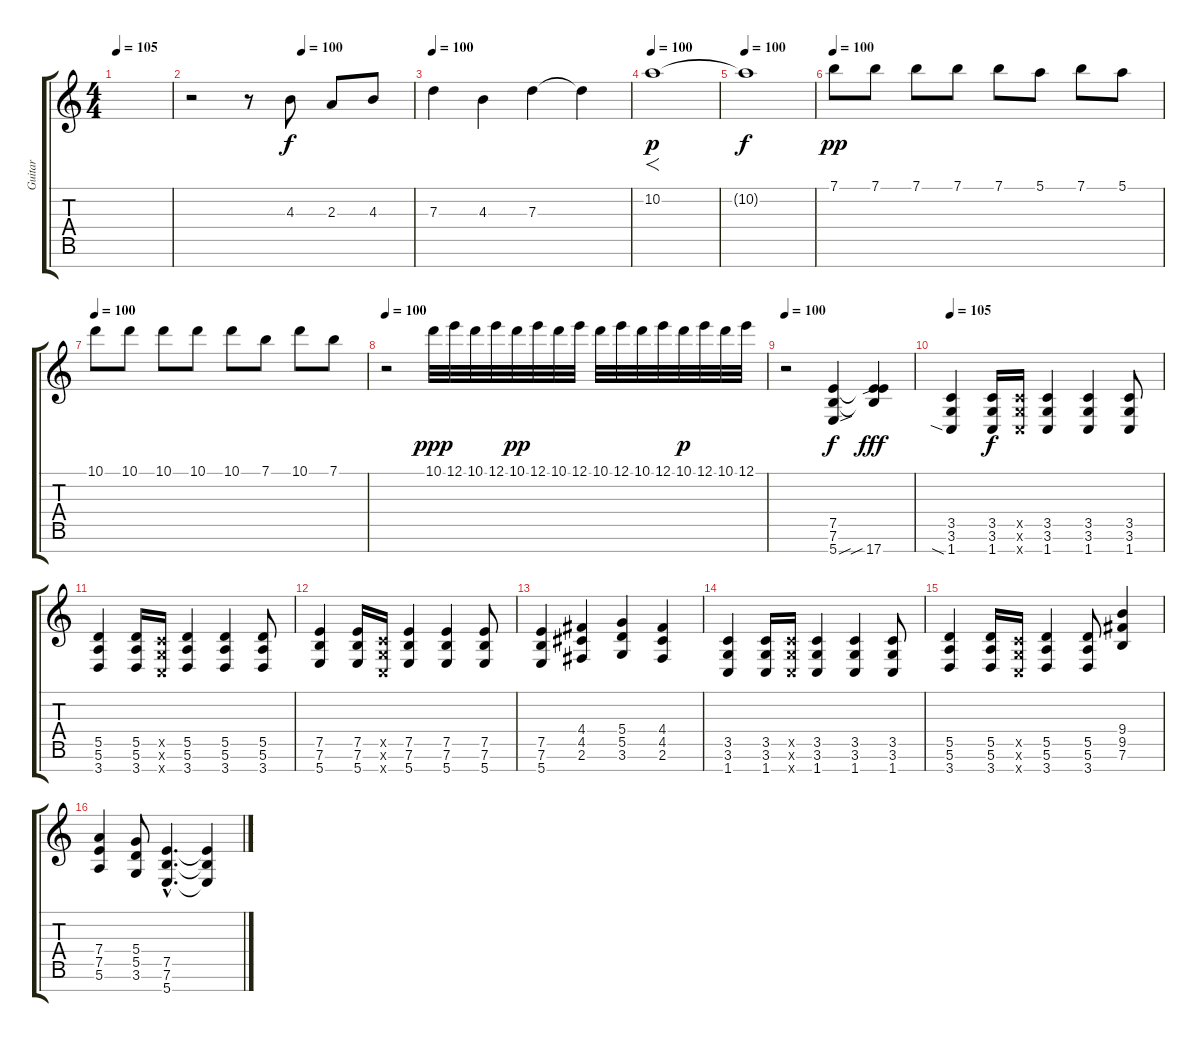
\track ("Guitar" "Guitar") {instrument distortionguitar}
\staff {score tabs}
\tuning (E4 B3 G3 D3 A2 E2 B1) {hide}
\ts (4 4)
\tempo 105
\tempo 100
\tempo 105
\clef g2
\ks c
|
\tempo (100 0.5)
r.2 r.8 4.3.8{instrument choiraahs} 2.3.8 4.3.8 |
\tempo 100
7.3.4 4.3.4 7.3.4 7.3{t}.4{dy f} |
\tempo 100
10.2.1{f dy p} |
\tempo 100
10.2{t}.1{dy f} |
\tempo 100
7.1.8{dy pp instrument choiraahs} 7.1.8 7.1.8 7.1.8 7.1.8 5.1.8 7.1.8 5.1.8 |
\tempo 100
10.1.8 10.1.8 10.1.8 10.1.8 10.1.8 7.1.8 10.1.8 7.1.8 |
\tempo 100
r.2 10.1.32{dy ppp balance 0 instrument stringensemble1} 12.1.32 10.1.32 12.1.32 10.1.32{dy pp} 12.1.32 10.1.32 12.1.32 10.1.32 12.1.32 10.1.32 12.1.32 10.1.32{dy p} 12.1.32 10.1.32 12.1.32 |
\tempo 100
r.2{volume 13 instrument distortionguitar} (7.5 7.6 5.7{sou}).4{dy f balance 3} (7.5{t} 7.6{t} 17.7{sib}).4{dy fff balance 10} |
\tempo 105
(3.5 3.6 1.7{sia}).4{balance 9} (3.5 3.6 1.7).16{dy f} (3.5{x} 3.6{x} 1.7{x}).16 (3.5 3.6 1.7).4 (3.5 3.6 1.7).4 (3.5 3.6 1.7).8 |
(5.5 5.6 3.7).4 (5.5 5.6 3.7).16 (3.5{x} 3.6{x} 1.7{x}).16 (5.5 5.6 3.7).4 (5.5 5.6 3.7).4 (5.5 5.6 3.7).8 |
(7.5 7.6 5.7).4 (7.5 7.6 5.7).16 (3.5{x} 3.6{x} 1.7{x}).16 (7.5 7.6 5.7).4 (7.5 7.6 5.7).4 (7.5 7.6 5.7).8 |
(7.5 7.6 5.7).4 (4.4 4.5 2.6).4 (5.4 5.5 3.6).4 (4.4 4.5 2.6).4 |
(3.5 3.6 1.7).4 (3.5 3.6 1.7).16 (3.5{x} 3.6{x} 1.7{x}).16 (3.5 3.6 1.7).4 (3.5 3.6 1.7).4 (3.5 3.6 1.7).8 |
(5.5 5.6 3.7).4 (5.5 5.6 3.7).16 (3.5{x} 3.6{x} 1.7{x}).16 (5.5 5.6 3.7).4 (5.5 5.6 3.7).8 (9.4 9.5 7.6).4 |
(7.4 7.5 5.6).4 (5.4 5.5 3.6).8 (7.5{hac} 7.6{hac} 5.7{hac}).4{d} (7.5{t} 7.6{t} 5.7{t}).4
